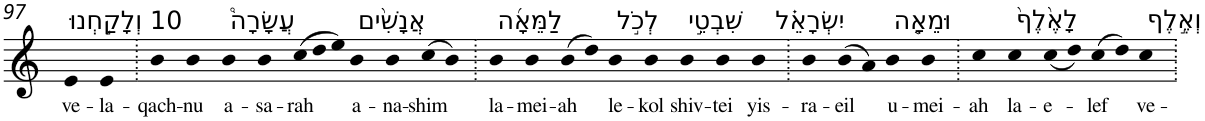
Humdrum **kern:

**kern	**text
*part1	*part1
*staff1	*staff1
*I"Piano	*
*I'Pno	*
!!LO:PB:g=z
*clefG2	*
*k[]	*
=97	=97
!LO:TX:a:t=10 וְלָקַ֣חְנוּ	!
!	!LO:LY:b
4e	ve-
!	!LO:LY:b
4e	-la-
=98.	=98.
!	!LO:LY:b
4b	-qach-
!	!LO:LY:b
4b	-nu
!LO:TX:a:t=עֲשָׂרָה֩	!
!	!LO:LY:b
4b	a-
!	!LO:LY:b
4b	-sa-
*Xtuplet	*
!	!LO:LY:b
(>12cc	-rah
12dd	.
12ee)	.
!LO:TX:a:t=אֲנָשִׁ֨ים	!
!	!LO:LY:b
4b	a-
!	!LO:LY:b
4b	-na-
!	!LO:LY:b
(>8cc	-shim
8b)	.
=99.	=99.
!LO:TX:a:t=לַמֵּאָ֜ה	!
!	!LO:LY:b
4b	la-
!	!LO:LY:b
4b	-mei-
!	!LO:LY:b
(>8b	-ah
8dd)	.
!LO:TX:a:t=לְכֹ֣ל	!
!	!LO:LY:b
4b	le-
!	!LO:LY:b
4b	-kol
!LO:TX:a:t=שִׁבְטֵ֣י	!
!	!LO:LY:b
4b	shiv-
!	!LO:LY:b
4b	-tei
!LO:TX:a:t=יִשְׂרָאֵ֗ל	!
!	!LO:LY:b
4b	yis-
=100.	=100.
!	!LO:LY:b
4b	-ra-
!	!LO:LY:b
(>8b	-eil
8a)	.
!LO:TX:a:t=וּמֵאָ֤ה	!
!	!LO:LY:b
4b	u-
!	!LO:LY:b
4b	-mei-
=101.	=101.
!	!LO:LY:b
4cc	-ah
!LO:TX:a:t=לָאֶ֙לֶף֙	!
!	!LO:LY:b
4cc	la-
!	!LO:LY:b
(<8cc	-e-
8dd)	.
!	!LO:LY:b
(>8cc	-lef
8dd)	.
!LO:TX:a:t=וְאֶ֣לֶף	!
!	!LO:LY:b
4cc	ve-
=.	=.
*-	*-
